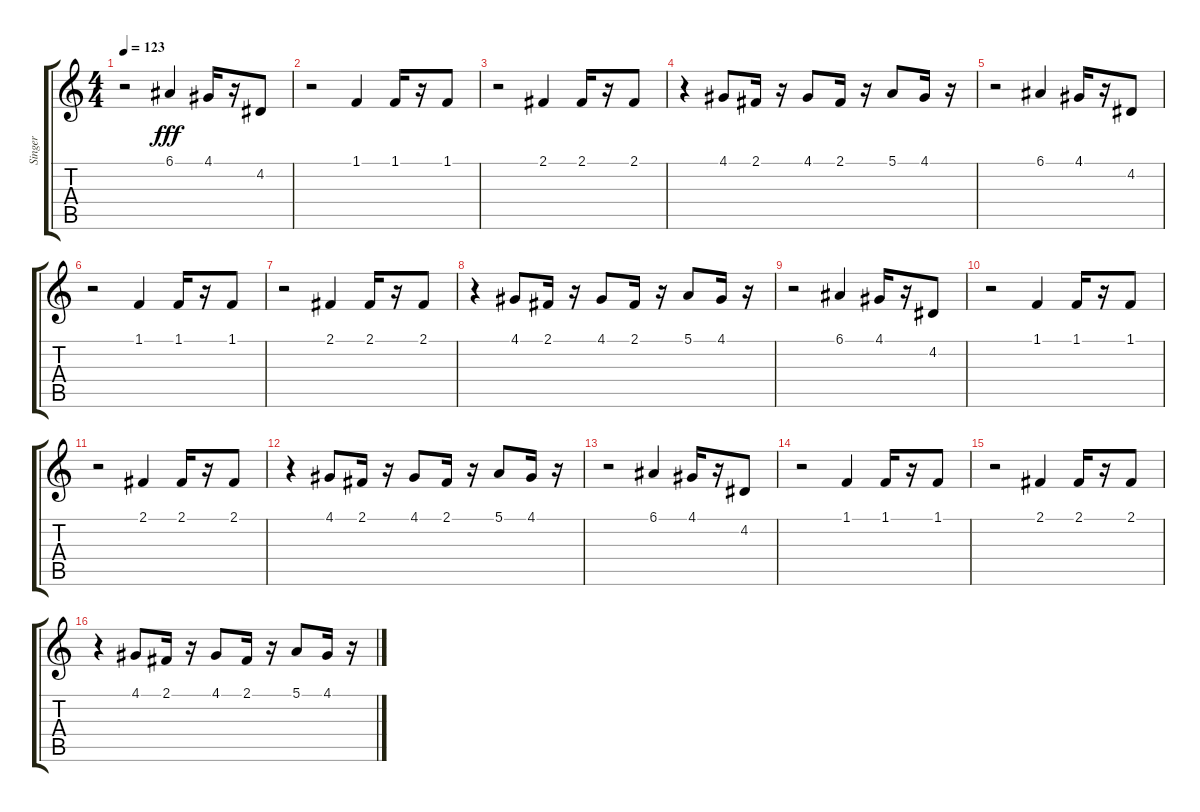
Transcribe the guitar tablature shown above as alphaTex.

\track ("Singer" "Singer") {instrument panflute}
\staff {score tabs}
\tuning (E4 B3 G3 D3 A2 E2) {hide}
\ts (4 4)
\tempo 123
\clef g2
\ks c
r.2{dy mp} 6.1.4{dy fff} 4.1.16 r.16 4.2.8 |
r.2 1.1.4 1.1.16 r.16 1.1.8 |
r.2 2.1.4 2.1.16 r.16 2.1.8 |
r.4 4.1.8 2.1.16 r.16 4.1.8 2.1.16 r.16 5.1.8 4.1.16 r.16 |
r.2 6.1.4 4.1.16 r.16 4.2.8 |
r.2 1.1.4 1.1.16 r.16 1.1.8 |
r.2 2.1.4 2.1.16 r.16 2.1.8 |
r.4 4.1.8 2.1.16 r.16 4.1.8 2.1.16 r.16 5.1.8 4.1.16 r.16 |
r.2 6.1.4 4.1.16 r.16 4.2.8 |
r.2 1.1.4 1.1.16 r.16 1.1.8 |
r.2 2.1.4 2.1.16 r.16 2.1.8 |
r.4 4.1.8 2.1.16 r.16 4.1.8 2.1.16 r.16 5.1.8 4.1.16 r.16 |
r.2 6.1.4 4.1.16 r.16 4.2.8 |
r.2 1.1.4 1.1.16 r.16 1.1.8 |
r.2 2.1.4 2.1.16 r.16 2.1.8 |
r.4 4.1.8 2.1.16 r.16 4.1.8 2.1.16 r.16 5.1.8 4.1.16 r.16
